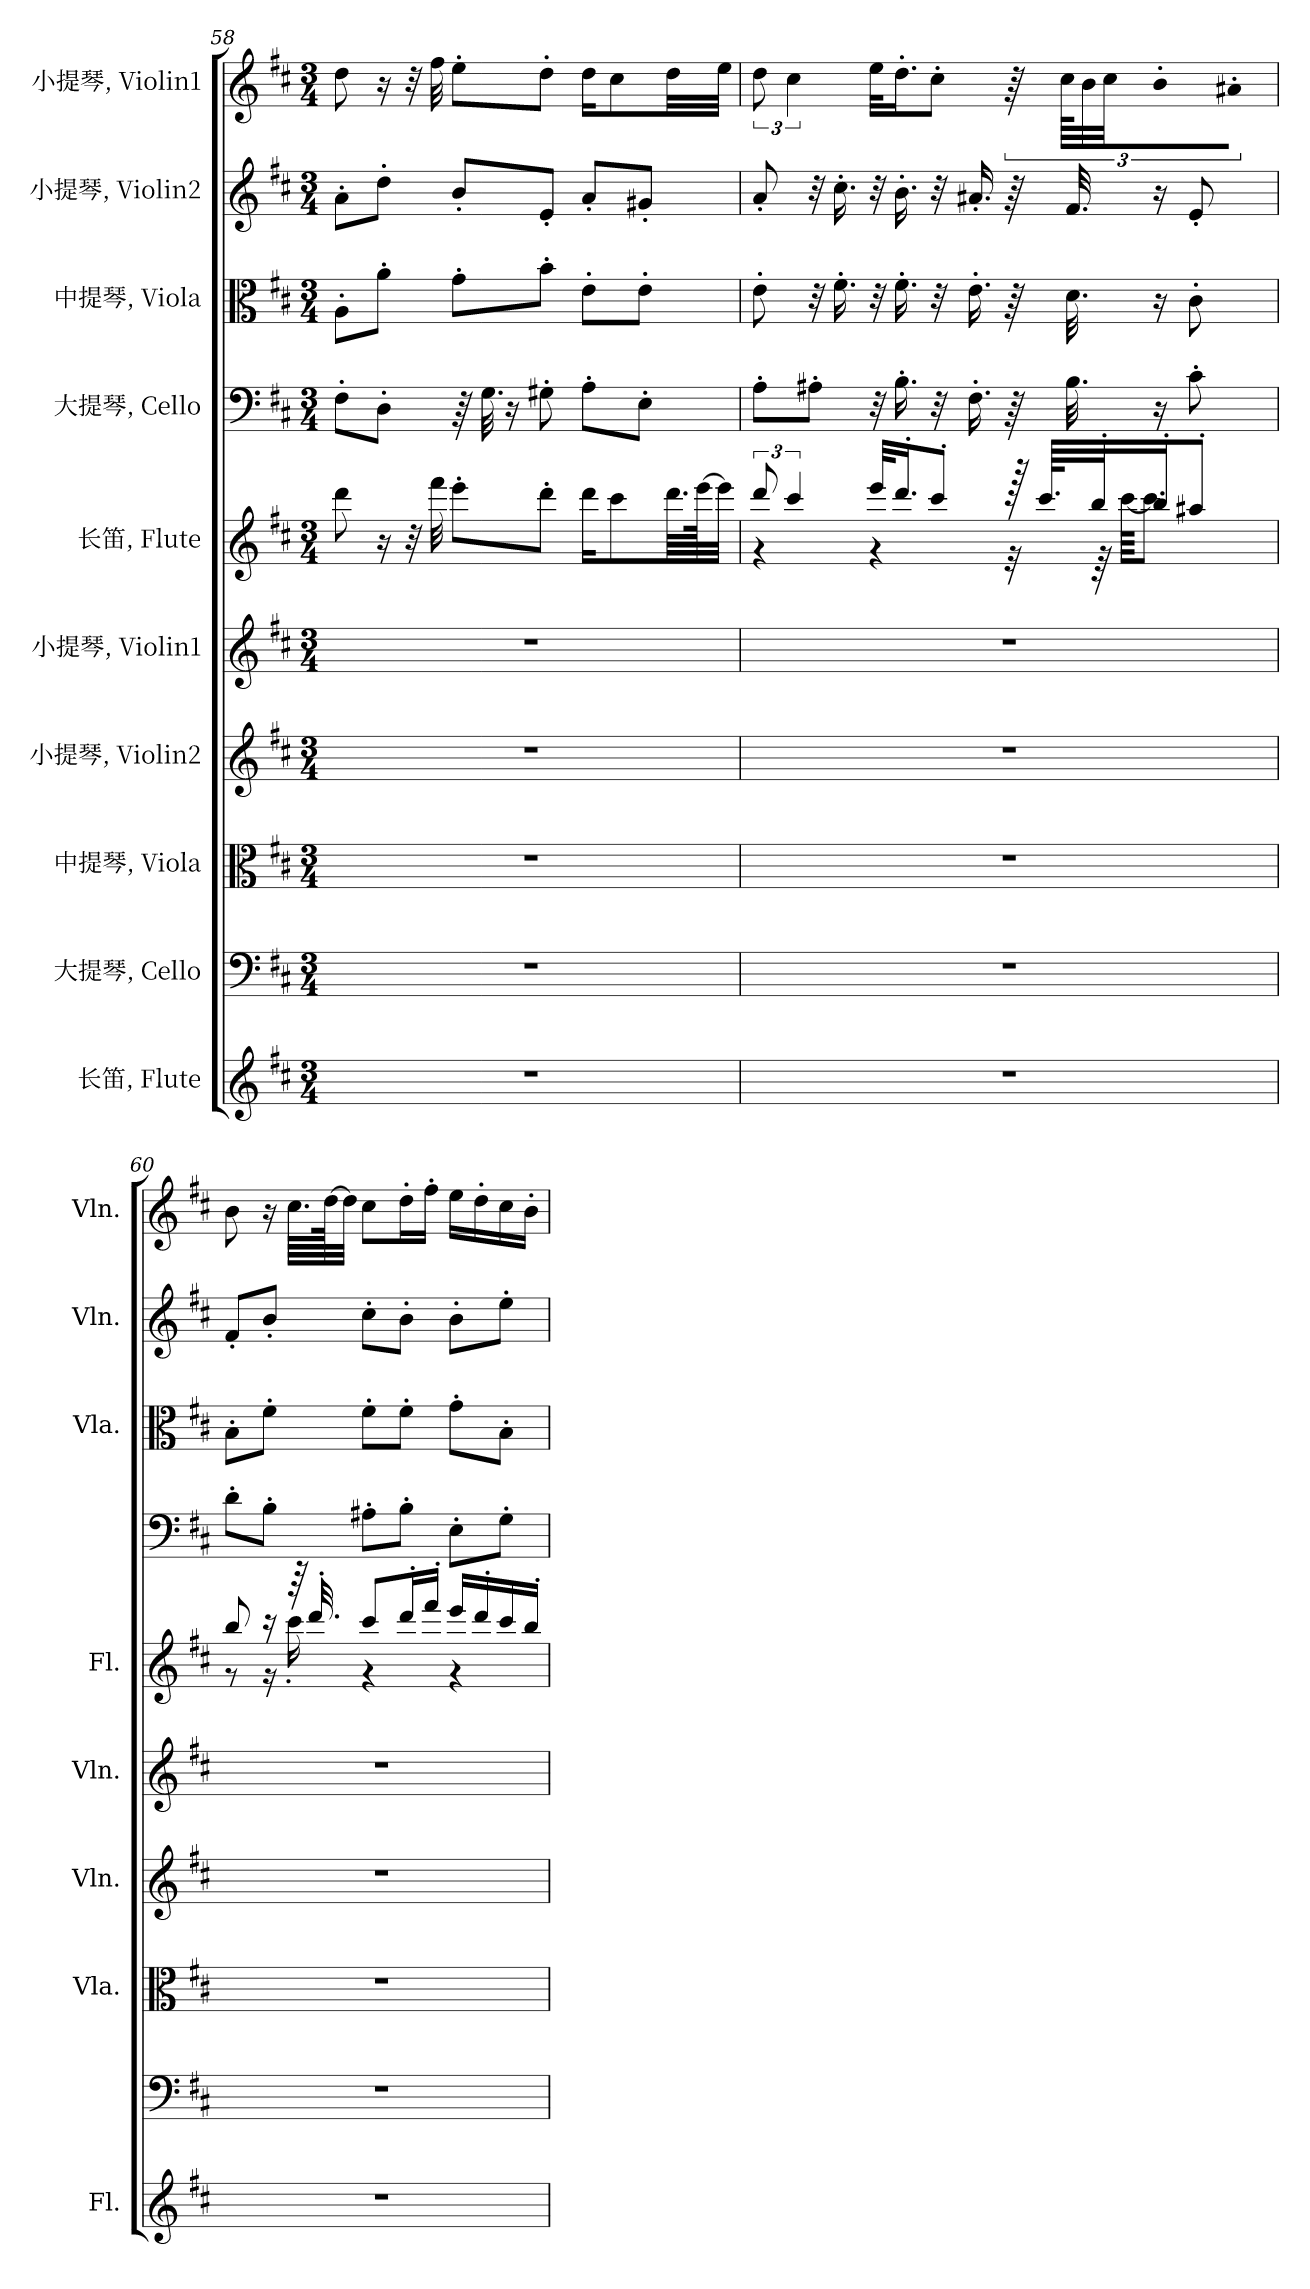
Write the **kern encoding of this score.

**kern	**kern	**kern	**kern	**kern	**kern	**kern	**kern	**kern	**kern
*part10	*part9	*part8	*part7	*part6	*part5	*part4	*part3	*part2	*part1
*staff10	*staff9	*staff8	*staff7	*staff6	*staff5	*staff4	*staff3	*staff2	*staff1
*I"长笛, Flute	*I"大提琴, Cello	*I"中提琴, Viola	*I"小提琴, Violin2	*I"小提琴, Violin1	*I"长笛, Flute	*I"大提琴, Cello	*I"中提琴, Viola	*I"小提琴, Violin2	*I"小提琴, Violin1
*I'Fl.	*	*I'Vla.	*I'Vln.	*I'Vln.	*I'Fl.	*	*I'Vla.	*I'Vln.	*I'Vln.
!!LO:PB:g=z
*clefG2	*clefF4	*clefC3	*clefG2	*clefG2	*clefG2	*clefF4	*clefC3	*clefG2	*clefG2
*k[f#c#]	*k[f#c#]	*k[f#c#]	*k[f#c#]	*k[f#c#]	*k[f#c#]	*k[f#c#]	*k[f#c#]	*k[f#c#]	*k[f#c#]
*M3/4	*M3/4	*M3/4	*M3/4	*M3/4	*M3/4	*M3/4	*M3/4	*M3/4	*M3/4
=58	=58	=58	=58	=58	=58	=58	=58	=58	=58
2.r	2.r	2.r	2.r	2.r	8ddd\	8F#'\L	8A'\L	8a'\L	8dd\
.	.	.	.	.	16r	8D'\J	8a'\J	8dd'\J	16r
.	.	.	.	.	32r	.	.	.	32r
.	.	.	.	.	32fff#\	.	.	.	32ff#\
.	.	.	.	.	8eee'\L	64r	8g'\L	8b'/L	8ee'\L
.	.	.	.	.	.	32.G\	.	.	.
.	.	.	.	.	.	16r	.	.	.
.	.	.	.	.	8ddd'\J	8G#X'\	8b'\J	8e'/J	8dd'\J
.	.	.	.	.	16ddd\KL	8A'\L	8e'\L	8a'/L	16dd\KL
.	.	.	.	.	8ccc#\	.	.	.	8cc#\
.	.	.	.	.	.	8E'\J	8e'\J	8g#X'/J	.
.	.	.	.	.	64.ddd\LLL	.	.	.	32dd\LL
.	.	.	.	.	[128eee\JK	.	.	.	.
.	.	.	.	.	32eee\JJJ]	.	.	.	32ee\JJJ
=59	=59	=59	=59	=59	=59	=59	=59	=59	=59
*	*	*	*	*	*^	*	*	*	*
2.r	2.r	2.r	2.r	2.r	12ddd/	4r	8A'\L	8e'\	8a'/	12dd\
.	.	.	.	.	6ccc#/	.	.	.	.	6cc#\
.	.	.	.	.	.	.	8A#X'\J	32r	32r	.
.	.	.	.	.	.	.	.	16.f#'\	16.cc#'\	.
.	.	.	.	.	32eee/KLL	4r	32r	32r	32r	32ee\KLL
.	.	.	.	.	16.ddd'/J	.	16.B'\	16.f#'\	16.b'\	16.dd'\J
.	.	.	.	.	8ccc#'/J	.	32r	32r	32r	8cc#'\J
.	.	.	.	.	.	.	16.F#'\	16.e'\	16.a#X'/	.
.	.	.	.	.	128r	32r	64r	64r	64r	96r
.	.	.	.	.	64.ccc#/KLLL	.	.	.	.	.
.	.	.	.	.	.	.	.	.	.	96cc#\KLLL
.	.	.	.	.	.	.	32.B\	32.d\	32.f#/	.
.	.	.	.	.	.	.	.	.	.	48b\
.	.	.	.	.	32bb'/J	64r	.	.	.	.
.	.	.	.	.	.	.	.	.	.	48cc#\J
.	.	.	.	.	.	[64ccc#\KKKL	.	.	.	.
.	.	.	.	.	16bb'/J	8.ccc#\J]	16r	16r	16r	16b'\J
.	.	.	.	.	8aa#X'/J	.	8c#'\	8c#'\	8e'/	8a#X'\J
!!LO:PB:g=z
=60	=60	=60	=60	=60	=60	=60	=60	=60	=60	=60
2.r	2.r	2.r	2.r	2.r	8bb/	8r	8d'\L	8B'\L	8f#'/L	8b\
.	.	.	.	.	16r	16r	8B'\J	8f#'\J	8b'/J	16r
.	.	.	.	.	64r	16ccc#'\	.	.	.	64.cc#\LLLL
.	.	.	.	.	32.ddd'/	.	.	.	.	.
.	.	.	.	.	.	.	.	.	.	[128dd\JK
.	.	.	.	.	.	.	.	.	.	32dd\JJJ]
.	.	.	.	.	8ccc#/L	4r	8A#X'\L	8f#'\L	8cc#'\L	8cc#\L
.	.	.	.	.	16ddd'/L	.	8B'\J	8f#'\J	8b'\J	16dd'\L
.	.	.	.	.	16fff#'/JJ	.	.	.	.	16ff#'\JJ
.	.	.	.	.	16eee/LL	4r	8E'\L	8g'\L	8b'\L	16ee\LL
.	.	.	.	.	16ddd'/	.	.	.	.	16dd'\
.	.	.	.	.	16ccc#/	.	8G'\J	8B'\J	8ee'\J	16cc#\
.	.	.	.	.	16bb'/JJ	.	.	.	.	16b'\JJ
*	*	*	*	*	*v	*v	*	*	*	*
=	=	=	=	=	=	=	=	=	=
*-	*-	*-	*-	*-	*-	*-	*-	*-	*-
